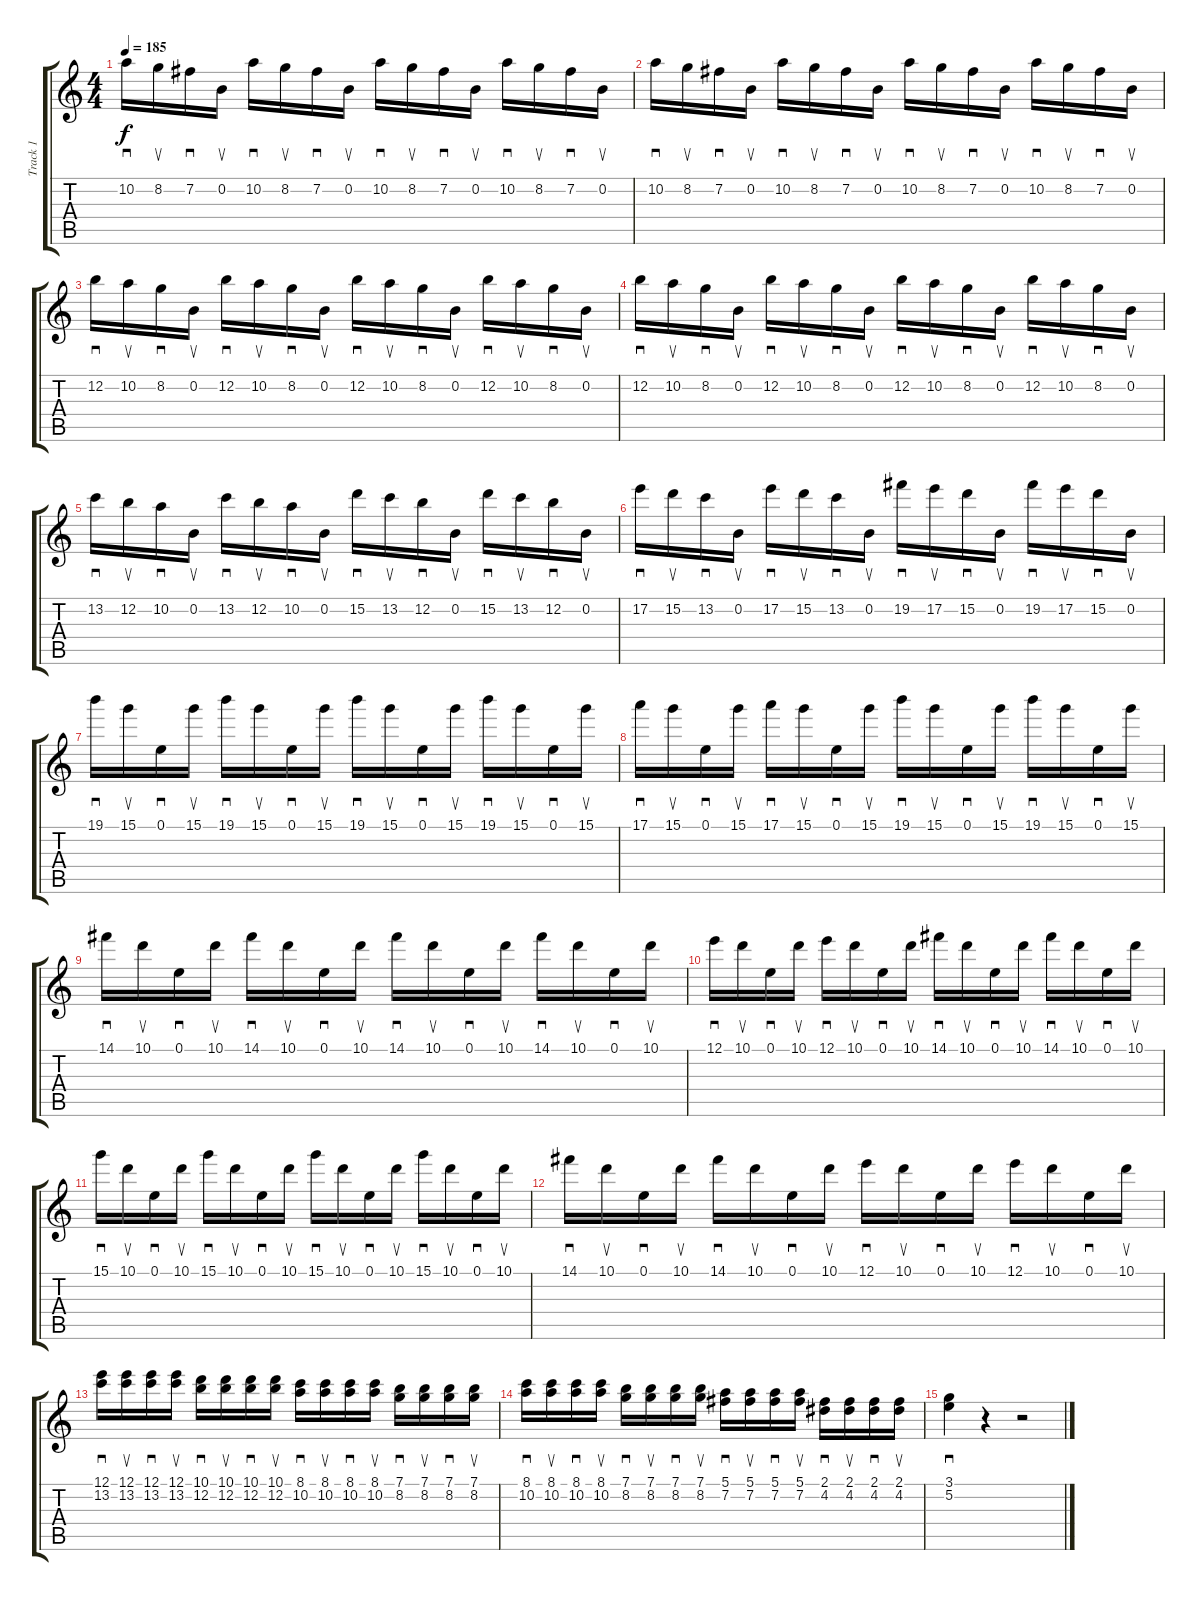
\track ("Track 1" "Track 1") {instrument acousticguitarsteel}
\staff {score tabs}
\tuning (E4 B3 G3 D3 A2 E2) {hide}
\ts (4 4)
\tempo 185
\clef g2
\ks c
10.2.16{sd dy f} 8.2.16{su} 7.2.16{sd} 0.2.16{su} 10.2.16{sd} 8.2.16{su} 7.2.16{sd} 0.2.16{su} 10.2.16{sd} 8.2.16{su} 7.2.16{sd} 0.2.16{su} 10.2.16{sd} 8.2.16{su} 7.2.16{sd} 0.2.16{su} |
10.2.16{sd} 8.2.16{su} 7.2.16{sd} 0.2.16{su} 10.2.16{sd} 8.2.16{su} 7.2.16{sd} 0.2.16{su} 10.2.16{sd} 8.2.16{su} 7.2.16{sd} 0.2.16{su} 10.2.16{sd} 8.2.16{su} 7.2.16{sd} 0.2.16{su} |
12.2.16{sd} 10.2.16{su} 8.2.16{sd} 0.2.16{su} 12.2.16{sd} 10.2.16{su} 8.2.16{sd} 0.2.16{su} 12.2.16{sd} 10.2.16{su} 8.2.16{sd} 0.2.16{su} 12.2.16{sd} 10.2.16{su} 8.2.16{sd} 0.2.16{su} |
12.2.16{sd} 10.2.16{su} 8.2.16{sd} 0.2.16{su} 12.2.16{sd} 10.2.16{su} 8.2.16{sd} 0.2.16{su} 12.2.16{sd} 10.2.16{su} 8.2.16{sd} 0.2.16{su} 12.2.16{sd} 10.2.16{su} 8.2.16{sd} 0.2.16{su} |
13.2.16{sd} 12.2.16{su} 10.2.16{sd} 0.2.16{su} 13.2.16{sd} 12.2.16{su} 10.2.16{sd} 0.2.16{su} 15.2.16{sd} 13.2.16{su} 12.2.16{sd} 0.2.16{su} 15.2.16{sd} 13.2.16{su} 12.2.16{sd} 0.2.16{su} |
17.2.16{sd} 15.2.16{su} 13.2.16{sd} 0.2.16{su} 17.2.16{sd} 15.2.16{su} 13.2.16{sd} 0.2.16{su} 19.2.16{sd} 17.2.16{su} 15.2.16{sd} 0.2.16{su} 19.2.16{sd} 17.2.16{su} 15.2.16{sd} 0.2.16{su} |
19.1.16{sd} 15.1.16{su} 0.1.16{sd} 15.1.16{su} 19.1.16{sd} 15.1.16{su} 0.1.16{sd} 15.1.16{su} 19.1.16{sd} 15.1.16{su} 0.1.16{sd} 15.1.16{su} 19.1.16{sd} 15.1.16{su} 0.1.16{sd} 15.1.16{su} |
17.1.16{sd} 15.1.16{su} 0.1.16{sd} 15.1.16{su} 17.1.16{sd} 15.1.16{su} 0.1.16{sd} 15.1.16{su} 19.1.16{sd} 15.1.16{su} 0.1.16{sd} 15.1.16{su} 19.1.16{sd} 15.1.16{su} 0.1.16{sd} 15.1.16{su} |
14.1.16{sd} 10.1.16{su} 0.1.16{sd} 10.1.16{su} 14.1.16{sd} 10.1.16{su} 0.1.16{sd} 10.1.16{su} 14.1.16{sd} 10.1.16{su} 0.1.16{sd} 10.1.16{su} 14.1.16{sd} 10.1.16{su} 0.1.16{sd} 10.1.16{su} |
12.1.16{sd} 10.1.16{su} 0.1.16{sd} 10.1.16{su} 12.1.16{sd} 10.1.16{su} 0.1.16{sd} 10.1.16{su} 14.1.16{sd} 10.1.16{su} 0.1.16{sd} 10.1.16{su} 14.1.16{sd} 10.1.16{su} 0.1.16{sd} 10.1.16{su} |
15.1.16{sd} 10.1.16{su} 0.1.16{sd} 10.1.16{su} 15.1.16{sd} 10.1.16{su} 0.1.16{sd} 10.1.16{su} 15.1.16{sd} 10.1.16{su} 0.1.16{sd} 10.1.16{su} 15.1.16{sd} 10.1.16{su} 0.1.16{sd} 10.1.16{su} |
14.1.16{sd} 10.1.16{su} 0.1.16{sd} 10.1.16{su} 14.1.16{sd} 10.1.16{su} 0.1.16{sd} 10.1.16{su} 12.1.16{sd} 10.1.16{su} 0.1.16{sd} 10.1.16{su} 12.1.16{sd} 10.1.16{su} 0.1.16{sd} 10.1.16{su} |
(12.1 13.2).16{sd} (12.1 13.2).16{su} (12.1 13.2).16{sd} (12.1 13.2).16{su} (10.1 12.2).16{sd} (10.1 12.2).16{su} (10.1 12.2).16{sd} (10.1 12.2).16{su} (8.1 10.2).16{sd} (8.1 10.2).16{su} (8.1 10.2).16{sd} (8.1 10.2).16{su} (7.1 8.2).16{sd} (7.1 8.2).16{su} (7.1 8.2).16{sd} (7.1 8.2).16{su} |
(8.1 10.2).16{sd} (8.1 10.2).16{su} (8.1 10.2).16{sd} (8.1 10.2).16{su} (7.1 8.2).16{sd} (7.1 8.2).16{su} (7.1 8.2).16{sd} (7.1 8.2).16{su} (5.1 7.2).16{sd} (5.1 7.2).16{su} (5.1 7.2).16{sd} (5.1 7.2).16{su} (2.1 4.2).16{sd} (2.1 4.2).16{su} (2.1 4.2).16{sd} (2.1 4.2).16{su} |
(3.1 5.2).4{sd} r.4 r.2
